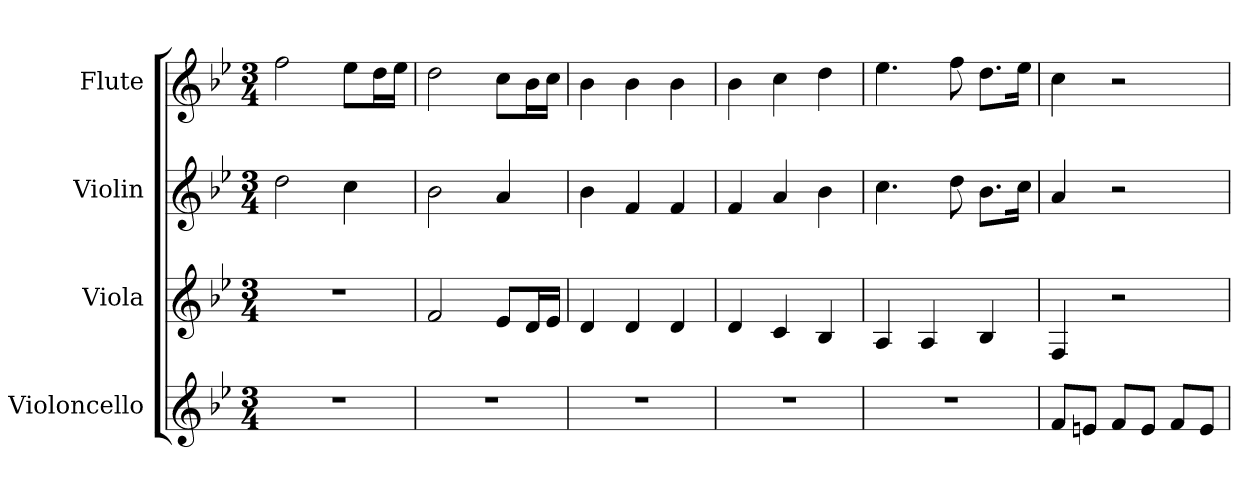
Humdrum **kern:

**kern	**kern	**kern	**kern
*part4	*part3	*part2	*part1
*staff4	*staff3	*staff2	*staff1
*I"Violoncello	*I"Viola	*I"Violin	*I"Flute
*I'Vc	*I'Vla	*I'Vln	*I'Fl
*k[b-e-]	*k[b-e-]	*k[b-e-]	*k[b-e-]
*B-:	*B-:	*B-:	*B-:
*M3/4	*M3/4	*M3/4	*M3/4
*MM130	*MM130	*MM130	*MM130
=	=	=	=
2.r	2.r	2dd	2ff
.	.	4cc	8ee-L
.	.	.	16ddL
.	.	.	16ee-JJ
=2	=2	=2	=2
2.r	2f	2b-	2dd
.	8e-L	4a	8ccL
.	16dL	.	16b-L
.	16e-JJ	.	16ccJJ
=3	=3	=3	=3
2.r	4d	4b-	4b-
.	4d	4f	4b-
.	4d	4f	4b-
=4	=4	=4	=4
2.r	4d	4f	4b-
.	4c	4a	4cc
.	4B-	4b-	4dd
=5	=5	=5	=5
2.r	4A	4.cc	4.ee-
.	4A	.	.
.	.	8dd	8ff
.	4B-	8.b-L	8.ddL
.	.	16ccJk	16ee-Jk
=6	=6	=6	=6
8fL	4F	4a	4cc
8enJ	.	.	.
8fL	2r	2r	2r
8eJ	.	.	.
8fL	.	.	.
8eJ	.	.	.
=	=	=	=
*-	*-	*-	*-
